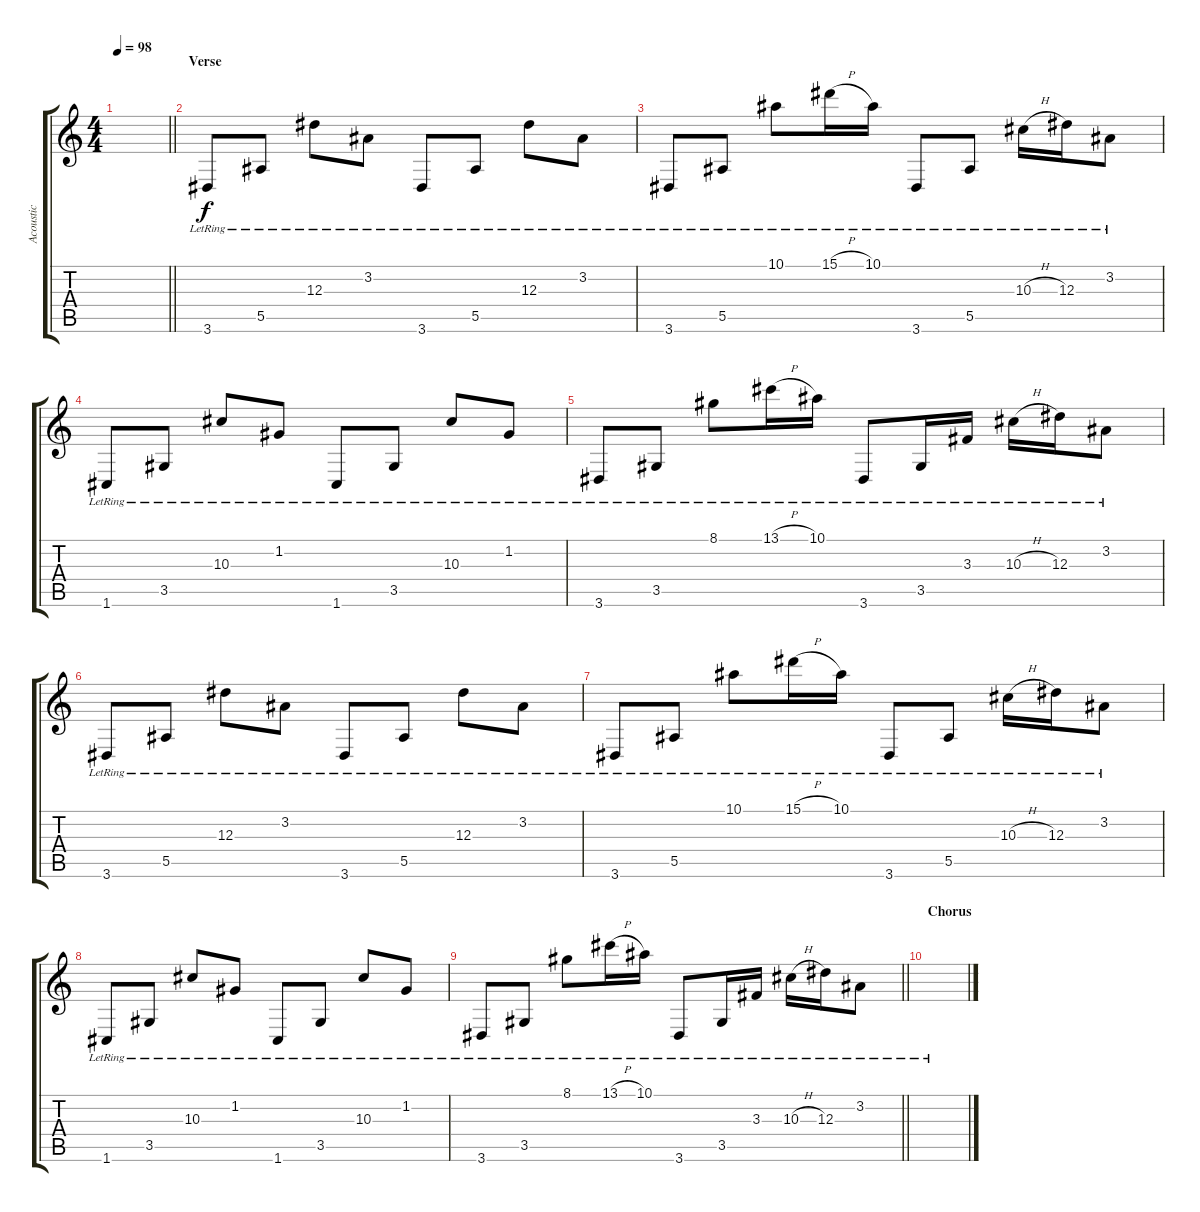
\track ("Acoustic" "Acoustic") {instrument acousticguitarsteel}
\staff {score tabs}
\tuning (C4 G3 Eb3 Bb2 F2 C2) {hide}
\ts (4 4)
\tempo 98
\clef g2
\barLineRight lightlight
\ks c
|
\section ("" "Verse")
3.6{lr}.8 5.5{lr}.8 12.3{lr}.8 3.2{lr}.8 3.6{lr}.8 5.5{lr}.8 12.3{lr}.8 3.2{lr}.8 |
3.6{lr}.8 5.5{lr}.8 10.1{lr}.8 15.1{h lr}.16 10.1{lr}.16 3.6{lr}.8 5.5{lr}.8 10.3{h lr}.16 12.3{lr}.16 3.2{lr}.8 |
1.6{lr}.8 3.5{lr}.8 10.3{lr}.8 1.2{lr}.8 1.6{lr}.8 3.5{lr}.8 10.3{lr}.8 1.2{lr}.8 |
3.6{lr}.8 3.5{lr}.8 8.1{lr}.8 13.1{h lr}.16 10.1{lr}.16 3.6{lr}.8 3.5{lr}.16 3.3{lr}.16 10.3{h lr}.16 12.3{lr}.16 3.2{lr}.8 |
3.6{lr}.8 5.5{lr}.8 12.3{lr}.8 3.2{lr}.8 3.6{lr}.8 5.5{lr}.8 12.3{lr}.8 3.2{lr}.8 |
3.6{lr}.8 5.5{lr}.8 10.1{lr}.8 15.1{h lr}.16 10.1{lr}.16 3.6{lr}.8 5.5{lr}.8 10.3{h lr}.16 12.3{lr}.16 3.2{lr}.8 |
1.6{lr}.8 3.5{lr}.8 10.3{lr}.8 1.2{lr}.8 1.6{lr}.8 3.5{lr}.8 10.3{lr}.8 1.2{lr}.8 |
\barLineRight lightlight
3.6{lr}.8 3.5{lr}.8 8.1{lr}.8 13.1{h lr}.16 10.1{lr}.16 3.6{lr}.8 3.5{lr}.16 3.3{lr}.16 10.3{h lr}.16 12.3{lr}.16 3.2{lr}.8 |
\section ("" "Chorus")
